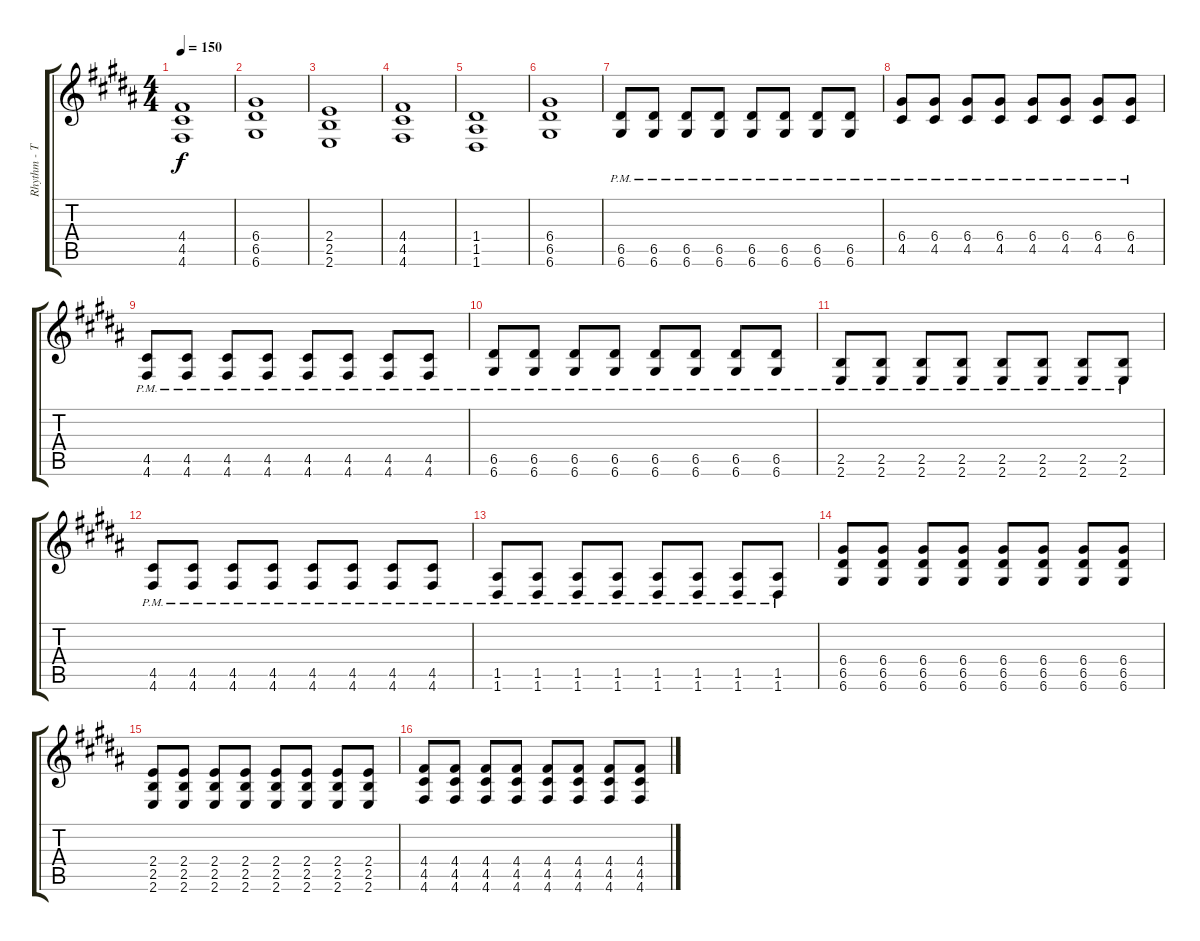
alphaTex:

\track ("Rhythm - Tim" "Rhythm - T") {instrument distortionguitar}
\staff {score tabs}
\tuning (E4 B3 G3 D3 A2 D2) {hide}
\ts (4 4)
\tempo 150
\clef g2
\ks b
(4.4 4.5 4.6).1{dy f} |
(6.4 6.5 6.6).1 |
(2.4 2.5 2.6).1 |
(4.4 4.5 4.6).1 |
(1.4 1.5 1.6).1 |
(6.4 6.5 6.6).1 |
(6.5{pm} 6.6{pm}).8 (6.5{pm} 6.6{pm}).8 (6.5{pm} 6.6{pm}).8 (6.5{pm} 6.6{pm}).8 (6.5{pm} 6.6{pm}).8 (6.5{pm} 6.6{pm}).8 (6.5{pm} 6.6{pm}).8 (6.5{pm} 6.6{pm}).8 |
(6.4{pm} 4.5{pm}).8 (6.4{pm} 4.5{pm}).8 (6.4{pm} 4.5{pm}).8 (6.4{pm} 4.5{pm}).8 (6.4{pm} 4.5{pm}).8 (6.4{pm} 4.5{pm}).8 (6.4{pm} 4.5{pm}).8 (6.4{pm} 4.5{pm}).8 |
(4.5{pm} 4.6{pm}).8 (4.5{pm} 4.6{pm}).8 (4.5{pm} 4.6{pm}).8 (4.5{pm} 4.6{pm}).8 (4.5{pm} 4.6{pm}).8 (4.5{pm} 4.6{pm}).8 (4.5{pm} 4.6{pm}).8 (4.5{pm} 4.6{pm}).8 |
(6.5{pm} 6.6{pm}).8 (6.5{pm} 6.6{pm}).8 (6.5{pm} 6.6{pm}).8 (6.5{pm} 6.6{pm}).8 (6.5{pm} 6.6{pm}).8 (6.5{pm} 6.6{pm}).8 (6.5{pm} 6.6{pm}).8 (6.5{pm} 6.6{pm}).8 |
(2.5{pm} 2.6{pm}).8 (2.5{pm} 2.6{pm}).8 (2.5{pm} 2.6{pm}).8 (2.5{pm} 2.6{pm}).8 (2.5{pm} 2.6{pm}).8 (2.5{pm} 2.6{pm}).8 (2.5{pm} 2.6{pm}).8 (2.5{pm} 2.6{pm}).8 |
(4.5{pm} 4.6{pm}).8 (4.5{pm} 4.6{pm}).8 (4.5{pm} 4.6{pm}).8 (4.5{pm} 4.6{pm}).8 (4.5{pm} 4.6{pm}).8 (4.5{pm} 4.6{pm}).8 (4.5{pm} 4.6{pm}).8 (4.5{pm} 4.6{pm}).8 |
(1.5{pm} 1.6{pm}).8 (1.5{pm} 1.6{pm}).8 (1.5{pm} 1.6{pm}).8 (1.5{pm} 1.6{pm}).8 (1.5{pm} 1.6{pm}).8 (1.5{pm} 1.6{pm}).8 (1.5{pm} 1.6{pm}).8 (1.5{pm} 1.6{pm}).8 |
(6.4 6.5 6.6).8 (6.4 6.5 6.6).8 (6.4 6.5 6.6).8 (6.4 6.5 6.6).8 (6.4 6.5 6.6).8 (6.4 6.5 6.6).8 (6.4 6.5 6.6).8 (6.4 6.5 6.6).8 |
(2.4 2.5 2.6).8 (2.4 2.5 2.6).8 (2.4 2.5 2.6).8 (2.4 2.5 2.6).8 (2.4 2.5 2.6).8 (2.4 2.5 2.6).8 (2.4 2.5 2.6).8 (2.4 2.5 2.6).8 |
(4.4 4.5 4.6).8 (4.4 4.5 4.6).8 (4.4 4.5 4.6).8 (4.4 4.5 4.6).8 (4.4 4.5 4.6).8 (4.4 4.5 4.6).8 (4.4 4.5 4.6).8 (4.4 4.5 4.6).8
